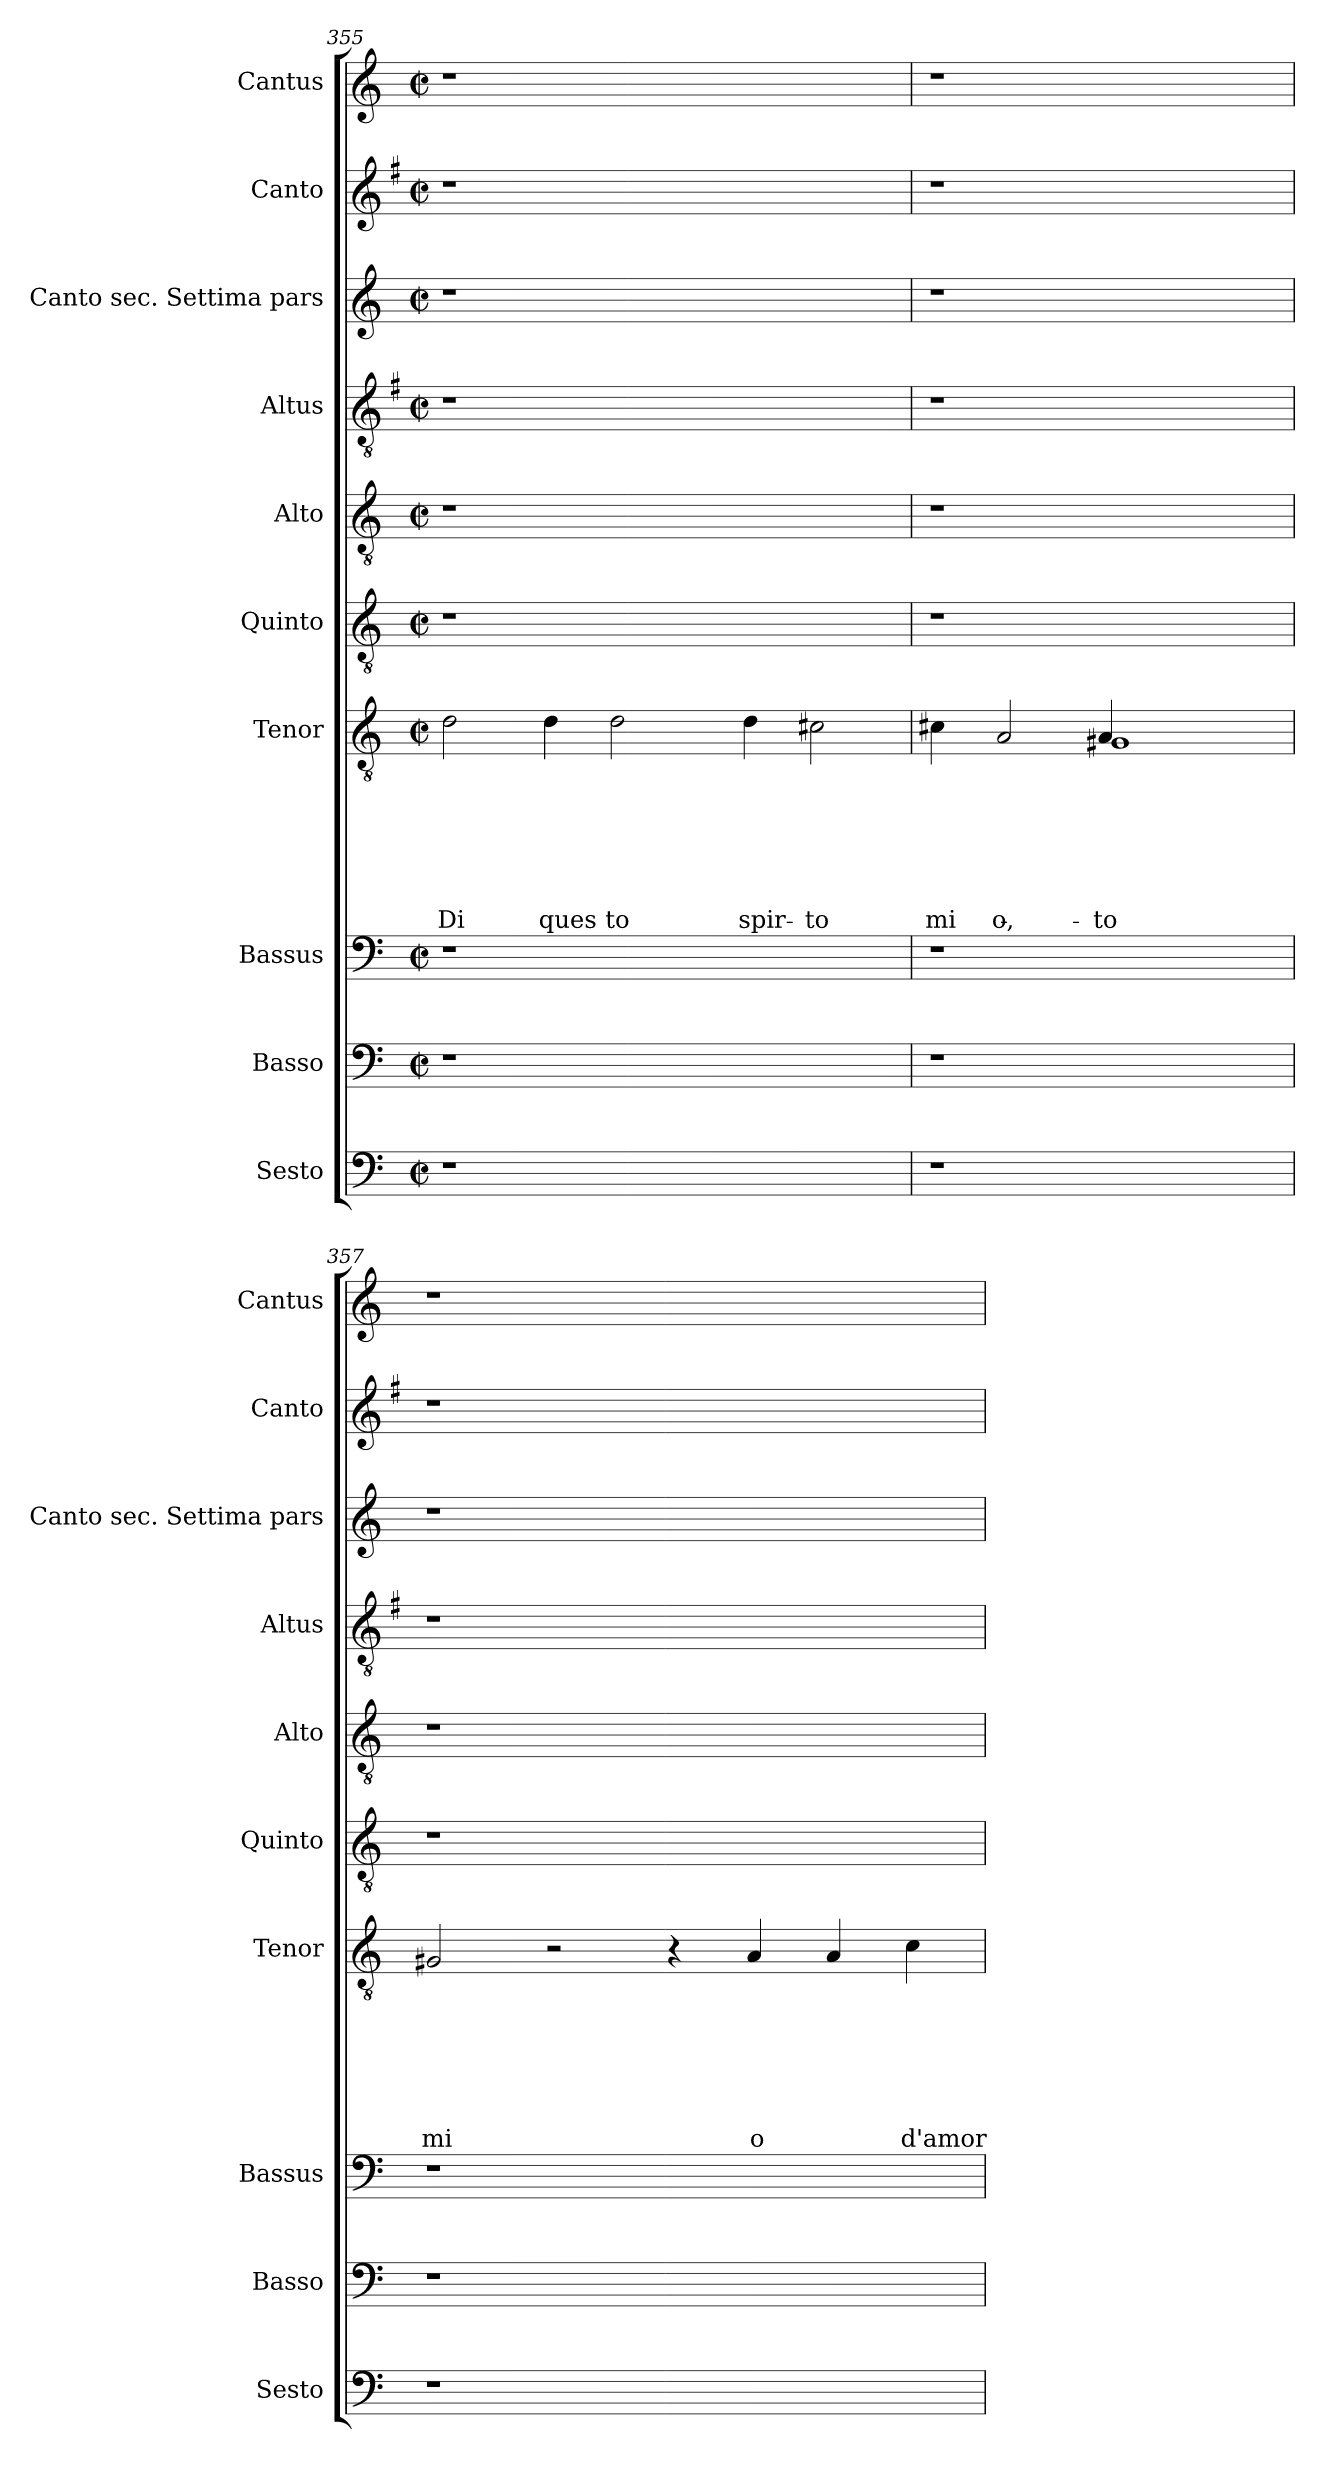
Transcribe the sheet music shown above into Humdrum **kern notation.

**kern	**kern	**kern	**kern	**text	**text	**text	**text	**text	**text	**text	**kern	**kern	**kern	**kern	**kern	**kern
*part10	*part9	*part8	*part7	*part7	*part7	*part7	*part7	*part7	*part7	*part7	*part6	*part5	*part4	*part3	*part2	*part1
*staff10	*staff9	*staff8	*staff7	*staff7	*staff7	*staff7	*staff7	*staff7	*staff7	*staff7	*staff6	*staff5	*staff4	*staff3	*staff2	*staff1
*I"Sesto	*I"Basso	*I"Bassus	*I"Tenor	*	*	*	*	*	*	*	*I"Quinto	*I"Alto	*I"Altus	*I"Canto sec. Settima pars	*I"Canto	*I"Cantus
*I'Sesto	*I'Basso	*I'Bassus	*I'Tenor	*	*	*	*	*	*	*	*I'Quinto	*I'Alto	*I'Altus	*I'Canto sec. Settima pars	*I'Canto	*I'Cantus
*clefF4	*clefF4	*clefF4	*clefGv2	*	*	*	*	*	*	*	*clefGv2	*clefGv2	*clefGv2	*clefG2	*clefG2	*clefG2
*k[]	*k[]	*k[]	*k[]	*	*	*	*	*	*	*	*k[]	*k[]	*k[f#]	*k[]	*k[f#]	*k[]
*C:	*C:	*C:	*C:	*	*	*	*	*	*	*	*C:	*C:	*G:	*C:	*G:	*C:
*M2/2	*M2/2	*M2/2	*M2/2	*	*	*	*	*	*	*	*M2/2	*M2/2	*M2/2	*M2/2	*M2/2	*M2/2
*met(c|)	*met(c|)	*met(c|)	*met(c|)	*	*	*	*	*	*	*	*met(c|)	*met(c|)	*met(c|)	*met(c|)	*met(c|)	*met(c|)
=355	=355	=355	=355	=355	=355	=355	=355	=355	=355	=355	=355	=355	=355	=355	=355	=355
!	!	!	!	!	!	!	!	!	!	!LO:LY:b	!	!	!	!	!	!
1r	1r	1r	2d\	.	.	.	.	.	.	Di	1r	1r	1r	1r	1r	1r
!	!	!	!	!	!	!	!	!	!	!LO:LY:b	!	!	!	!	!	!
.	.	.	4d\	.	.	.	.	.	.	ques	.	.	.	.	.	.
!	!	!	!	!	!	!	!	!	!	!LO:LY:b	!	!	!	!	!	!
.	.	.	2d\	.	.	.	.	.	.	to	.	.	.	.	.	.
1ryy	1ryy	1ryy	.	.	.	.	.	.	.	.	1ryy	1ryy	1ryy	1ryy	1ryy	1ryy
!	!	!	!	!	!	!	!	!	!	!LO:LY:b	!	!	!	!	!	!
.	.	.	4d\	.	.	.	.	.	.	spir-	.	.	.	.	.	.
!	!	!	!	!	!	!	!	!	!	!LO:LY:b	!	!	!	!	!	!
.	.	.	2c#X\	.	.	.	.	.	.	-to	.	.	.	.	.	.
!!LO:LB:g=z
=356	=356	=356	=356	=356	=356	=356	=356	=356	=356	=356	=356	=356	=356	=356	=356	=356
*	*	*	*^	*	*	*	*	*	*	*	*	*	*	*	*	*
!	!	!	!	!	!	!	!	!	!	!	!LO:LY:b	!	!	!	!	!	!
1r	1r	1r	4ryy	4c#X\	.	.	.	.	.	.	mi-	1r	1r	1r	1r	1r	1r
!	!	!	!	!	!	!	!	!	!	!	!LO:LY:b	!	!	!	!	!	!
.	.	.	2A/	2ryy	.	.	.	.	.	.	o,	.	.	.	.	.	.
!	!	!	!	!	!	!	!	!	!	!	!LO:LY:b	!	!	!	!	!	!
!	!	!	!	!	!	!	!	!	!	!	!LO:LY:b	!	!	!	!	!	!
.	.	.	4A/	1G#X	.	.	.	.	.	.	-to	.	.	.	.	.	.
2.ryy	2.ryy	2.ryy	2.ryy	.	.	.	.	.	.	.	.	2.ryy	2.ryy	2.ryy	2.ryy	2.ryy	2.ryy
*	*	*	*v	*v	*	*	*	*	*	*	*	*	*	*	*	*	*
=357	=357	=357	=357	=357	=357	=357	=357	=357	=357	=357	=357	=357	=357	=357	=357	=357
!	!	!	!	!	!	!	!	!	!	!LO:LY:b	!	!	!	!	!	!
1r	1r	1r	2G#X/	.	.	.	.	.	.	mi	1r	1r	1r	1r	1r	1r
.	.	.	2r	.	.	.	.	.	.	.	.	.	.	.	.	.
1ryy	1ryy	1ryy	4r	.	.	.	.	.	.	.	1ryy	1ryy	1ryy	1ryy	1ryy	1ryy
!	!	!	!	!	!	!	!	!	!	!LO:LY:b	!	!	!	!	!	!
.	.	.	4A/	.	.	.	.	.	.	o	.	.	.	.	.	.
.	.	.	4A/	.	.	.	.	.	.	.	.	.	.	.	.	.
!	!	!	!	!	!	!	!	!	!	!LO:LY:b	!	!	!	!	!	!
.	.	.	4c\	.	.	.	.	.	.	d'amor	.	.	.	.	.	.
=	=	=	=	=	=	=	=	=	=	=	=	=	=	=	=	=
*-	*-	*-	*-	*-	*-	*-	*-	*-	*-	*-	*-	*-	*-	*-	*-	*-
